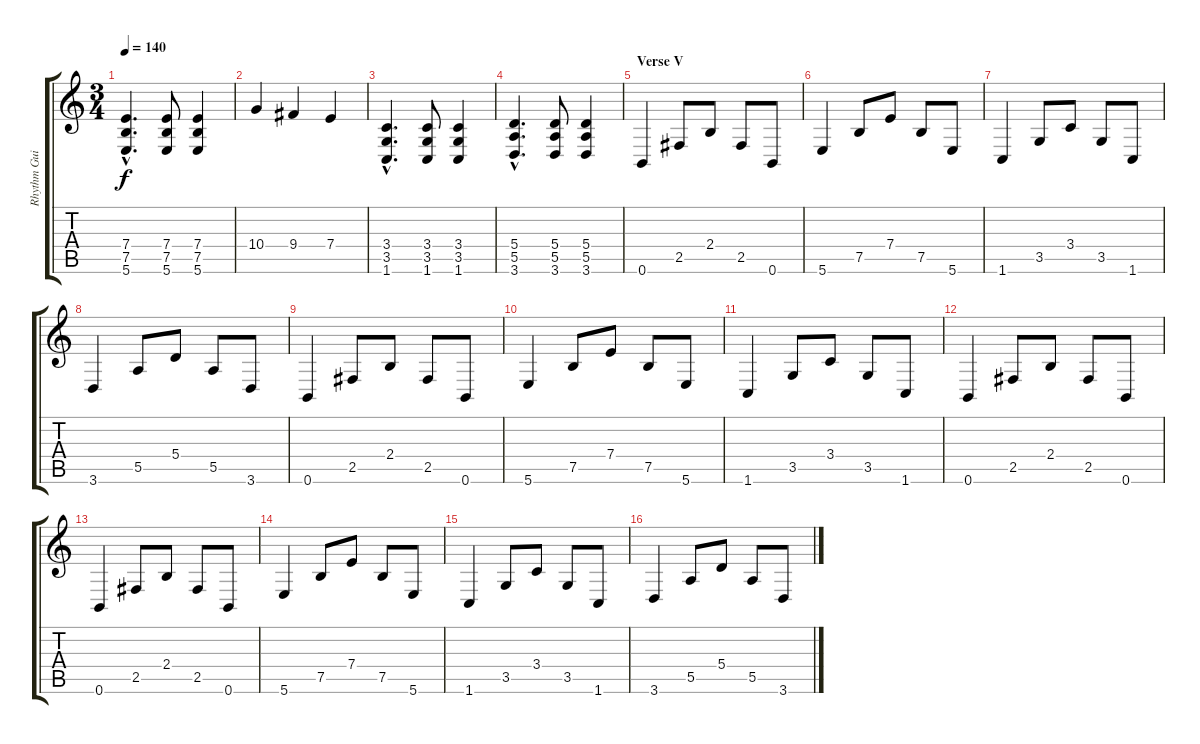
\track ("Rhythm Guitar I" "Rhythm Gui") {instrument distortionguitar}
\staff {score tabs}
\tuning (B3 Gb3 D3 A2 E2 B1) {hide}
\ts (3 4)
\tempo 140
\clef g2
\ks c
(7.4{hac} 7.5{hac} 5.6{hac}).4{d dy f} (7.4 7.5 5.6).8 (7.4 7.5 5.6).4 |
10.4.4 9.4.4 7.4.4 |
(3.4{hac} 3.5{hac} 1.6{hac}).4{d} (3.4 3.5 1.6).8 (3.4 3.5 1.6).4 |
(5.4{hac} 5.5{hac} 3.6{hac}).4{d} (5.4 5.5 3.6).8 (5.4 5.5 3.6).4 |
\section ("" "Verse V")
0.6.4 2.5.8 2.4.8 2.5.8 0.6.8 |
5.6.4 7.5.8 7.4.8 7.5.8 5.6.8 |
1.6.4 3.5.8 3.4.8 3.5.8 1.6.8 |
3.6.4 5.5.8 5.4.8 5.5.8 3.6.8 |
0.6.4 2.5.8 2.4.8 2.5.8 0.6.8 |
5.6.4 7.5.8 7.4.8 7.5.8 5.6.8 |
1.6.4 3.5.8 3.4.8 3.5.8 1.6.8 |
0.6.4 2.5.8 2.4.8 2.5.8 0.6.8 |
0.6.4 2.5.8 2.4.8 2.5.8 0.6.8 |
5.6.4 7.5.8 7.4.8 7.5.8 5.6.8 |
1.6.4 3.5.8 3.4.8 3.5.8 1.6.8 |
3.6.4 5.5.8 5.4.8 5.5.8 3.6.8
